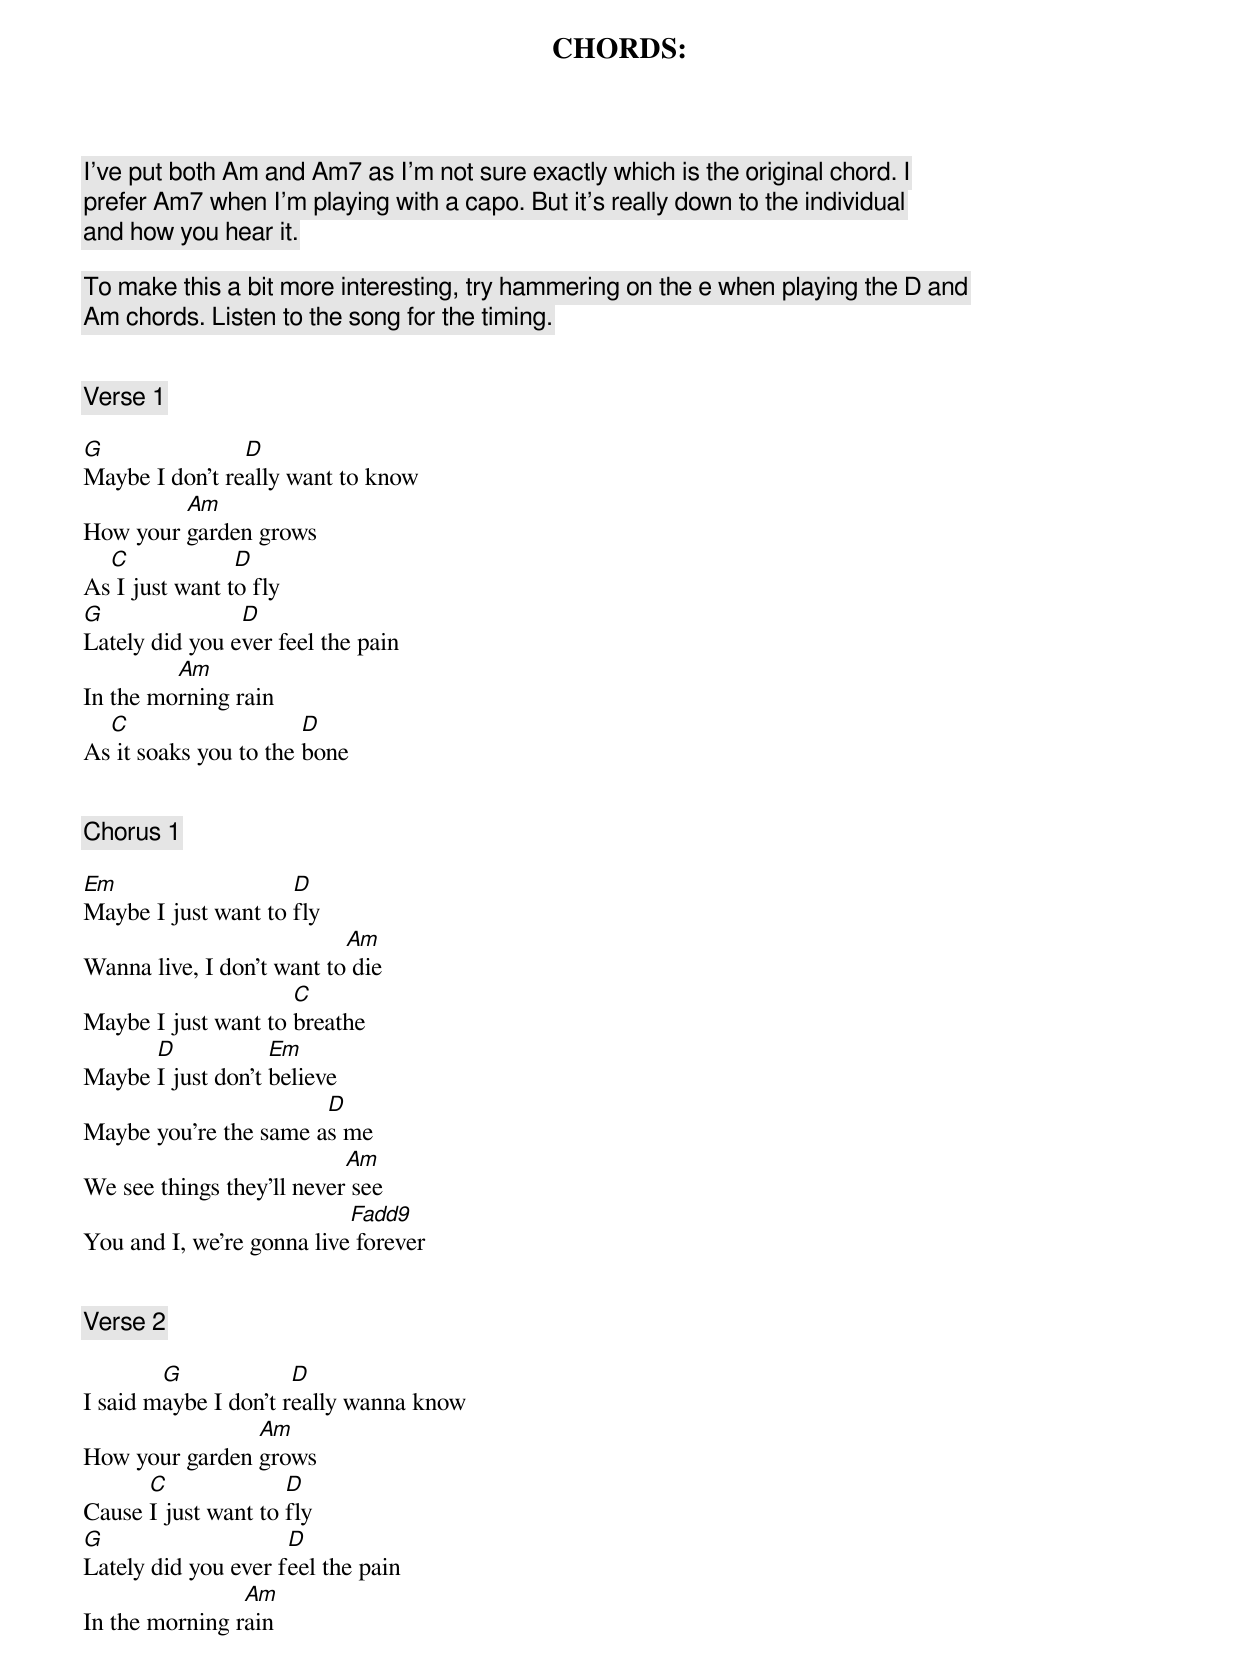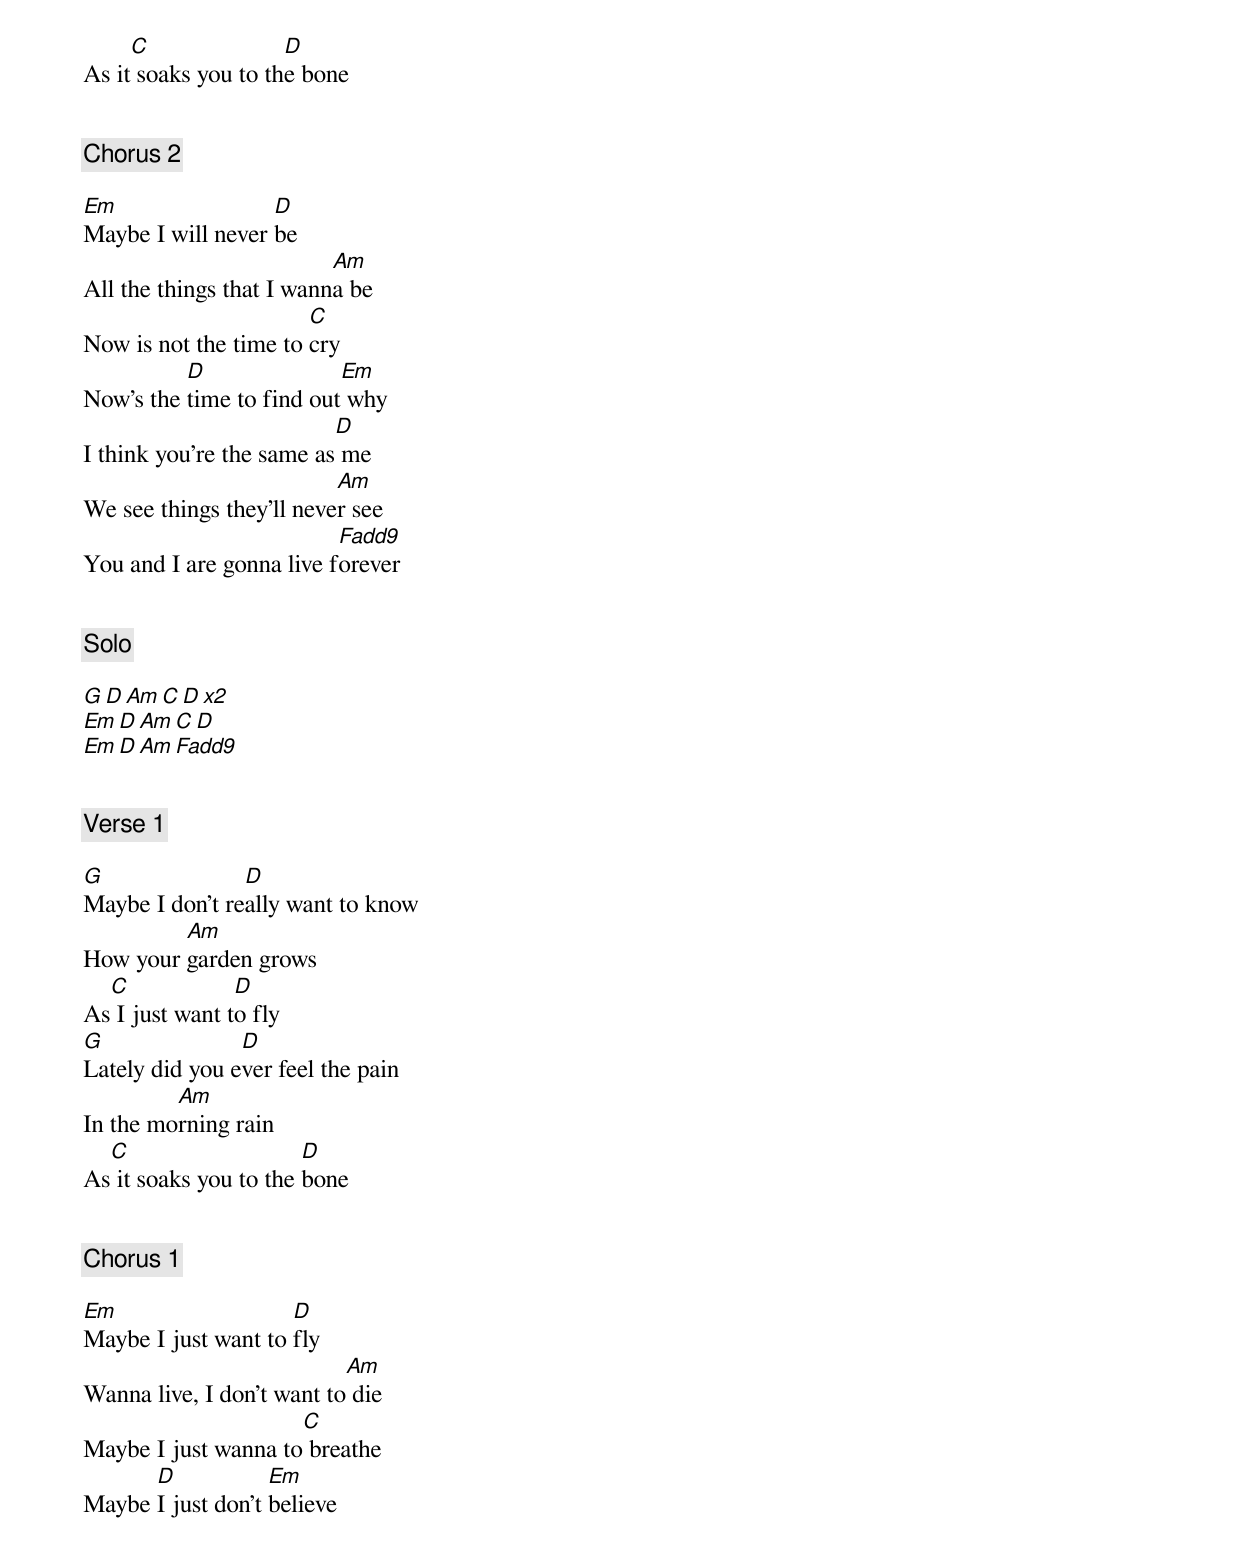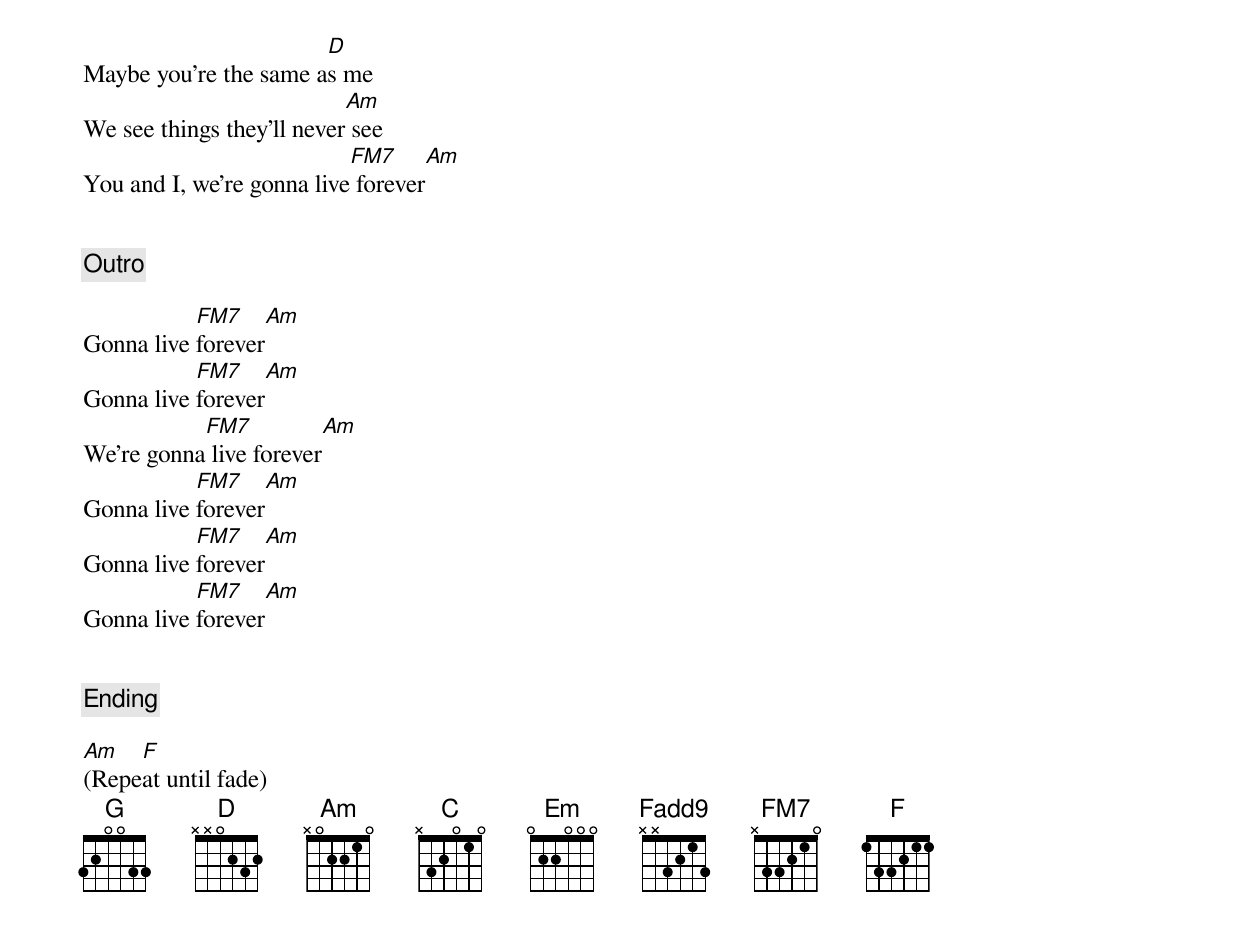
CHORDS:
G      320033
Em     022000
D      xx0232
Am     x02210
Am7    x02010
C      x32010
FM7    x33210
Fadd9  xx3213

I've put both Am and Am7 as I'm not sure exactly which is the original chord. I
prefer Am7 when I'm playing with a capo. But it's really down to the individual
and how you hear it.

To make this a bit more interesting, try hammering on the e when playing the D and
Am chords. Listen to the song for the timing.


[Verse 1]

G               D
Maybe I don't really want to know
         Am
How your garden grows
  C             D
As I just want to fly
G               D
Lately did you ever feel the pain
         Am
In the morning rain
  C                    D
As it soaks you to the bone


[Chorus 1]

Em                   D
Maybe I just want to fly
                           Am
Wanna live, I don't want to die
                     C
Maybe I just want to breathe
      D            Em
Maybe I just don't believe
                       D
Maybe you're the same as me
                           Am
We see things they'll never see
                           Fadd9
You and I, we're gonna live forever


[Verse 2]

        G             D
I said maybe I don't really wanna know
                Am
How your garden grows
      C              D
Cause I just want to fly
G                    D
Lately did you ever feel the pain
                Am
In the morning rain
     C               D
As it soaks you to the bone


[Chorus 2]

Em                 D
Maybe I will never be
                          Am
All the things that I wanna be
                       C
Now is not the time to cry
          D               Em
Now's the time to find out why
                          D
I think you're the same as me
                          Am
We see things they'll never see
                          Fadd9
You and I are gonna live forever


[Solo]

G D Am C D x2
Em D Am C D
Em D Am Fadd9


[Verse 1]

G               D
Maybe I don't really want to know
         Am
How your garden grows
  C             D
As I just want to fly
G               D
Lately did you ever feel the pain
         Am
In the morning rain
  C                    D
As it soaks you to the bone


[Chorus 1]

Em                   D
Maybe I just want to fly
                           Am
Wanna live, I don't want to die
                     C
Maybe I just wanna to breathe
      D            Em
Maybe I just don't believe
                       D
Maybe you're the same as me
                           Am
We see things they'll never see
                           FM7         Am
You and I, we're gonna live forever


[Outro]

           FM7           Am
Gonna live forever
           FM7           Am
Gonna live forever
           FM7           Am
We're gonna live forever
           FM7           Am
Gonna live forever
           FM7           Am
Gonna live forever
           FM7           Am
Gonna live forever


[Ending]

Am   F
(Repeat until fade)
